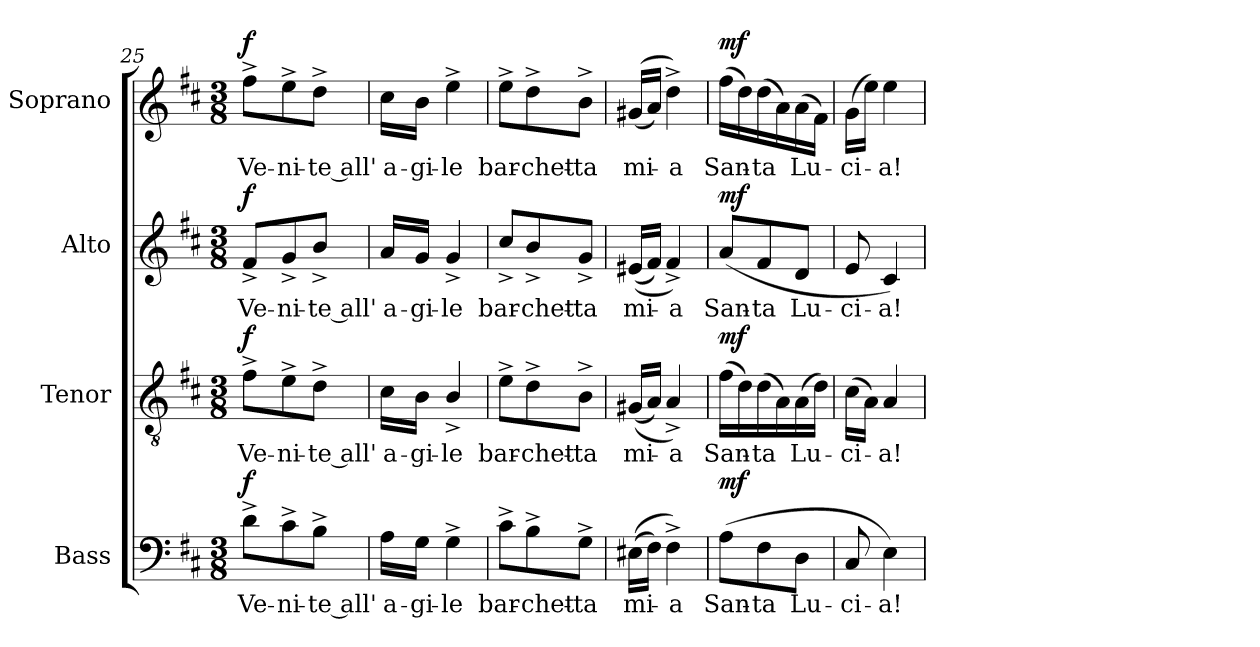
**kern	**text	**dynam	**kern	**text	**dynam	**kern	**text	**dynam	**kern	**text	**dynam
*part4	*part4	*part4	*part3	*part3	*part3	*part2	*part2	*part2	*part1	*part1	*part1
*staff4	*staff4	*staff4	*staff3	*staff3	*staff3	*staff2	*staff2	*staff2	*staff1	*staff1	*staff1
*I"Bass	*	*	*I"Tenor	*	*	*I"Alto	*	*	*I"Soprano	*	*
*I'B.	*	*	*I'T.	*	*	*I'A.	*	*	*I'S.	*	*
*clefF4	*	*	*clefGv2	*	*	*clefG2	*	*	*clefG2	*	*
*	*	*	*ITrd7c12	*	*	*	*	*	*	*	*
*k[f#c#]	*	*	*k[f#c#]	*	*	*k[f#c#]	*	*	*k[f#c#]	*	*
*D:	*	*	*D:	*	*	*D:	*	*	*D:	*	*
*M3/8	*	*	*M3/8	*	*	*M3/8	*	*	*M3/8	*	*
=25	=25	=25	=25	=25	=25	=25	=25	=25	=25	=25	=25
!	!LO:LY:b:color=#000000	!	!	!	!	!	!	!	!	!	!
!	!	!	!	!LO:LY:b:color=#000000	!	!	!	!	!	!	!
!	!	!	!	!	!	!	!LO:LY:b:color=#000000	!	!	!	!
!	!	!	!	!	!	!	!	!	!	!LO:LY:b:color=#000000	!
8d^i\L	Ve-	f	8F#^i\L	Ve-	f	8f#^i/L	Ve-	f	8ff#^i\L	Ve-	f
!	!LO:LY:b:color=#000000	!	!	!	!	!	!	!	!	!	!
!	!	!	!	!LO:LY:b:color=#000000	!	!	!	!	!	!	!
!	!	!	!	!	!	!	!LO:LY:b:color=#000000	!	!	!	!
!	!	!	!	!	!	!	!	!	!	!LO:LY:b:color=#000000	!
8c#^i\	-ni-	.	8E^i\	-ni-	.	8g^i/	-ni-	.	8ee^i\	-ni-	.
!	!LO:LY:b:color=#000000	!	!	!	!	!	!	!	!	!	!
!	!	!	!	!LO:LY:b:color=#000000	!	!	!	!	!	!	!
!	!	!	!	!	!	!	!LO:LY:b:color=#000000	!	!	!	!
!	!	!	!	!	!	!	!	!	!	!LO:LY:b:color=#000000	!
8B^i\J	-te all'	.	8D^i\J	-te all'	.	8b^i/J	-te all'	.	8dd^i\J	-te all'	.
=26	=26	=26	=26	=26	=26	=26	=26	=26	=26	=26	=26
!	!LO:LY:b:color=#000000	!	!	!	!	!	!	!	!	!	!
!	!	!	!	!LO:LY:b:color=#000000	!	!	!	!	!	!	!
!	!	!	!	!	!	!	!LO:LY:b:color=#000000	!	!	!	!
!	!	!	!	!	!	!	!	!	!	!LO:LY:b:color=#000000	!
16Ai\LL	a-	.	16C#i\LL	a-	.	16ai/LL	a-	.	16cc#i\LL	a-	.
!	!LO:LY:b:color=#000000	!	!	!	!	!	!	!	!	!	!
!	!	!	!	!LO:LY:b:color=#000000	!	!	!	!	!	!	!
!	!	!	!	!	!	!	!LO:LY:b:color=#000000	!	!	!	!
!	!	!	!	!	!	!	!	!	!	!LO:LY:b:color=#000000	!
16Gi\JJ	-gi-	.	16BBi\JJ	-gi-	.	16gi/JJ	-gi-	.	16bi\JJ	-gi-	.
!	!LO:LY:b:color=#000000	!	!	!	!	!	!	!	!	!	!
!	!	!	!	!LO:LY:b:color=#000000	!	!	!	!	!	!	!
!	!	!	!	!	!	!	!LO:LY:b:color=#000000	!	!	!	!
!	!	!	!	!	!	!	!	!	!	!LO:LY:b:color=#000000	!
4G^i\	-le	.	4BB^i/	-le	.	4g^i/	-le	.	4ee^i\	-le	.
=27	=27	=27	=27	=27	=27	=27	=27	=27	=27	=27	=27
!	!LO:LY:b:color=#000000	!	!	!	!	!	!	!	!	!	!
!	!	!	!	!LO:LY:b:color=#000000	!	!	!	!	!	!	!
!	!	!	!	!	!	!	!LO:LY:b:color=#000000	!	!	!	!
!	!	!	!	!	!	!	!	!	!	!LO:LY:b:color=#000000	!
8c#^i\L	bar-	.	8E^i\L	bar-	.	8cc#^i/L	bar-	.	8ee^i\L	bar-	.
!	!LO:LY:b:color=#000000	!	!	!	!	!	!	!	!	!	!
!	!	!	!	!LO:LY:b:color=#000000	!	!	!	!	!	!	!
!	!	!	!	!	!	!	!LO:LY:b:color=#000000	!	!	!	!
!	!	!	!	!	!	!	!	!	!	!LO:LY:b:color=#000000	!
8B^i\	-chet-	.	8D^i\	-chet-	.	8b^i/	-chet-	.	8dd^i\	-chet-	.
!	!LO:LY:b:color=#000000	!	!	!	!	!	!	!	!	!	!
!	!	!	!	!LO:LY:b:color=#000000	!	!	!	!	!	!	!
!	!	!	!	!	!	!	!LO:LY:b:color=#000000	!	!	!	!
!	!	!	!	!	!	!	!	!	!	!LO:LY:b:color=#000000	!
8G^i\J	-ta	.	8BB^i\J	-ta	.	8g^i/J	-ta	.	8b^i\J	-ta	.
=28	=28	=28	=28	=28	=28	=28	=28	=28	=28	=28	=28
!	!LO:LY:b:color=#000000	!	!	!	!	!	!	!	!	!	!
!	!	!	!	!LO:LY:b:color=#000000	!	!	!	!	!	!	!
!	!	!	!	!	!	!	!LO:LY:b:color=#000000	!	!	!	!
!	!	!	!	!	!	!	!	!	!	!LO:LY:b:color=#000000	!
((16E#Xi\LL	mi-	.	((16GG#Xi/LL	mi-	.	((16e#Xi/LL	mi-	.	((16g#Xi/LL	mi-	.
16F#i\JJ)	.	.	16AAi/JJ)	.	.	16f#i/JJ)	.	.	16ai/JJ)	.	.
!	!LO:LY:b:color=#000000	!	!	!	!	!	!	!	!	!	!
!	!	!	!	!LO:LY:b:color=#000000	!	!	!	!	!	!	!
!	!	!	!	!	!	!	!LO:LY:b:color=#000000	!	!	!	!
!	!	!	!	!	!	!	!	!	!	!LO:LY:b:color=#000000	!
4F#^i\)	-a	.	4AA^i/)	-a	.	4f#^i/)	-a	.	4dd^i\)	-a	.
!!LO:LB:g=z
=29	=29	=29	=29	=29	=29	=29	=29	=29	=29	=29	=29
!	!LO:LY:b:color=#000000	!	!	!	!	!	!	!	!	!	!
!	!	!	!	!LO:LY:b:color=#000000	!	!	!	!	!	!	!
!	!	!	!	!	!	!	!LO:LY:b:color=#000000	!	!	!	!
!	!	!	!	!	!	!	!	!	!	!LO:LY:b:color=#000000	!
(8Ai\L	San-	mf	(16F#i\LL	San-	mf	(8ai/L	San-	mf	(16ff#i\LL	San-	mf
.	.	.	16Di\)	.	.	.	.	.	16ddi\)	.	.
!	!LO:LY:b:color=#000000	!	!	!	!	!	!	!	!	!	!
!	!	!	!	!LO:LY:b:color=#000000	!	!	!	!	!	!	!
!	!	!	!	!	!	!	!LO:LY:b:color=#000000	!	!	!	!
!	!	!	!	!	!	!	!	!	!	!LO:LY:b:color=#000000	!
8F#i\	-ta	.	(16Di\	-ta	.	8f#i/	-ta	.	(16ddi\	-ta	.
.	.	.	16AAi\)	.	.	.	.	.	16ai\)	.	.
!	!LO:LY:b:color=#000000	!	!	!	!	!	!	!	!	!	!
!	!	!	!	!LO:LY:b:color=#000000	!	!	!	!	!	!	!
!	!	!	!	!	!	!	!LO:LY:b:color=#000000	!	!	!	!
!	!	!	!	!	!	!	!	!	!	!LO:LY:b:color=#000000	!
8Di\J	Lu-	.	(16AAi\	Lu-	.	8di/J	Lu-	.	(16ai\	Lu-	.
.	.	.	16Di\JJ)	.	.	.	.	.	16f#i\JJ)	.	.
=30	=30	=30	=30	=30	=30	=30	=30	=30	=30	=30	=30
!	!LO:LY:b:color=#000000	!	!	!	!	!	!	!	!	!	!
!	!	!	!	!LO:LY:b:color=#000000	!	!	!	!	!	!	!
!	!	!	!	!	!	!	!LO:LY:b:color=#000000	!	!	!	!
!	!	!	!	!	!	!	!	!	!	!LO:LY:b:color=#000000	!
8C#i/	-ci-	.	(16C#i\LL	-ci-	.	8ei/	-ci-	.	(16gi\LL	-ci-	.
.	.	.	16AAi\JJ)	.	.	.	.	.	16eei\JJ)	.	.
!	!LO:LY:b:color=#000000	!	!	!	!	!	!	!	!	!	!
!	!	!	!	!LO:LY:b:color=#000000	!	!	!	!	!	!	!
!	!	!	!	!	!	!	!LO:LY:b:color=#000000	!	!	!	!
!	!	!	!	!	!	!	!	!	!	!LO:LY:b:color=#000000	!
4Ei\)	-a!	.	4AAi/	-a!	.	4c#i/)	-a!	.	4eei\	-a!	.
=	=	=	=	=	=	=	=	=	=	=	=
*-	*-	*-	*-	*-	*-	*-	*-	*-	*-	*-	*-
